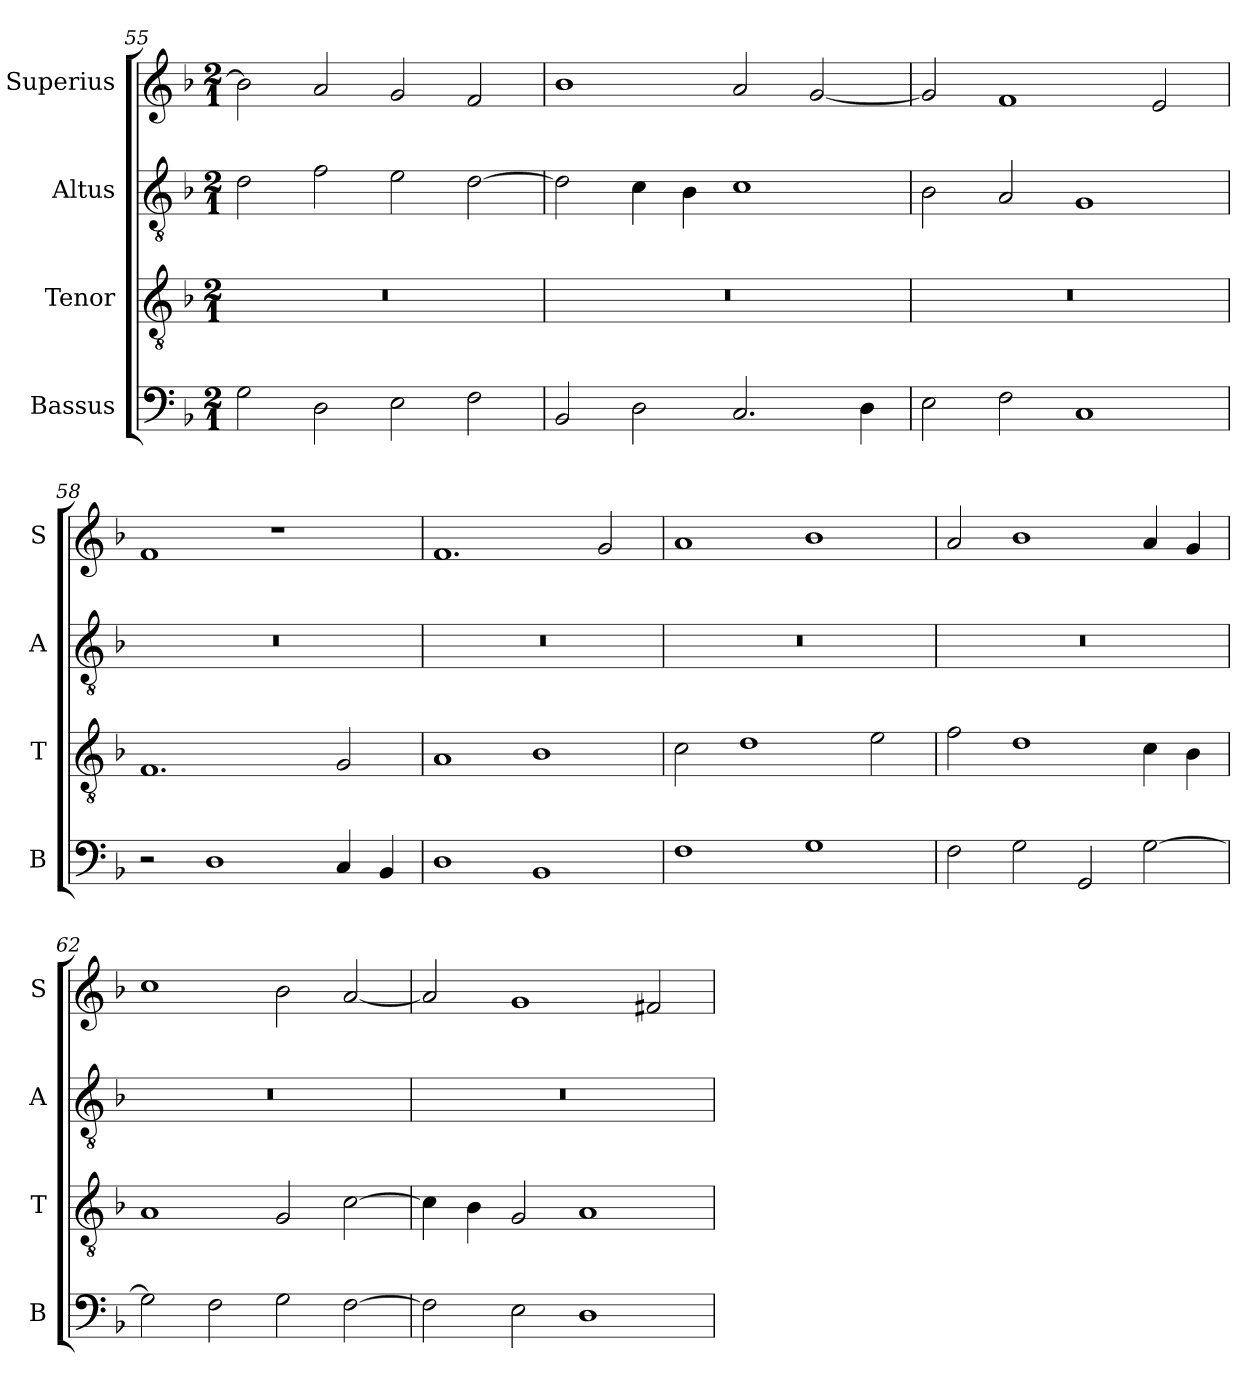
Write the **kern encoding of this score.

**kern	**kern	**kern	**kern
*part4	*part3	*part2	*part1
*staff4	*staff3	*staff2	*staff1
*I"Bassus	*I"Tenor	*I"Altus	*I"Superius
*I'B	*I'T	*I'A	*I'S
*clefF4	*clefGv2	*clefGv2	*clefG2
*k[b-]	*k[b-]	*k[b-]	*k[b-]
*M2/1	*M2/1	*M2/1	*M2/1
=55	=55	=55	=55
2G\	0r	2d\	2b-\]
2D\	.	2f\	2a/
2E\	.	2e\	2g/
2F\	.	[2d\	2f/
=56	=56	=56	=56
2BB-/	0r	2d\]	1b-
2D\	.	4c\	.
.	.	4B-\	.
2.C/	.	1c	2a/
.	.	.	[2g/
4D\	.	.	.
=57	=57	=57	=57
2E\	0r	2B-\	2g/]
2F\	.	2A/	1f
1C	.	1G	.
.	.	.	2e/
=58	=58	=58	=58
2r	1.F	0r	1f
1D	.	.	.
.	.	.	1r
4C/	2G/	.	.
4BB-/	.	.	.
=59	=59	=59	=59
1D	1A	0r	1.f
1BB-	1B-	.	.
.	.	.	2g/
=60	=60	=60	=60
1F	2c\	0r	1a
.	1d	.	.
1G	.	.	1b-
.	2e\	.	.
=61	=61	=61	=61
2F\	2f\	0r	2a/
2G\	1d	.	1b-
2GG/	.	.	.
[2G\	4c\	.	4a/
.	4B-\	.	4g/
=62	=62	=62	=62
2G\]	1A	0r	1cc
2F\	.	.	.
2G\	2G/	.	2b-\
[2F\	[2c\	.	[2a/
=63	=63	=63	=63
2F\]	4c\]	0r	2a/]
.	4B-\	.	.
2E\	2G/	.	1g
1D	1A	.	.
.	.	.	2f#X/
=	=	=	=
*-	*-	*-	*-
